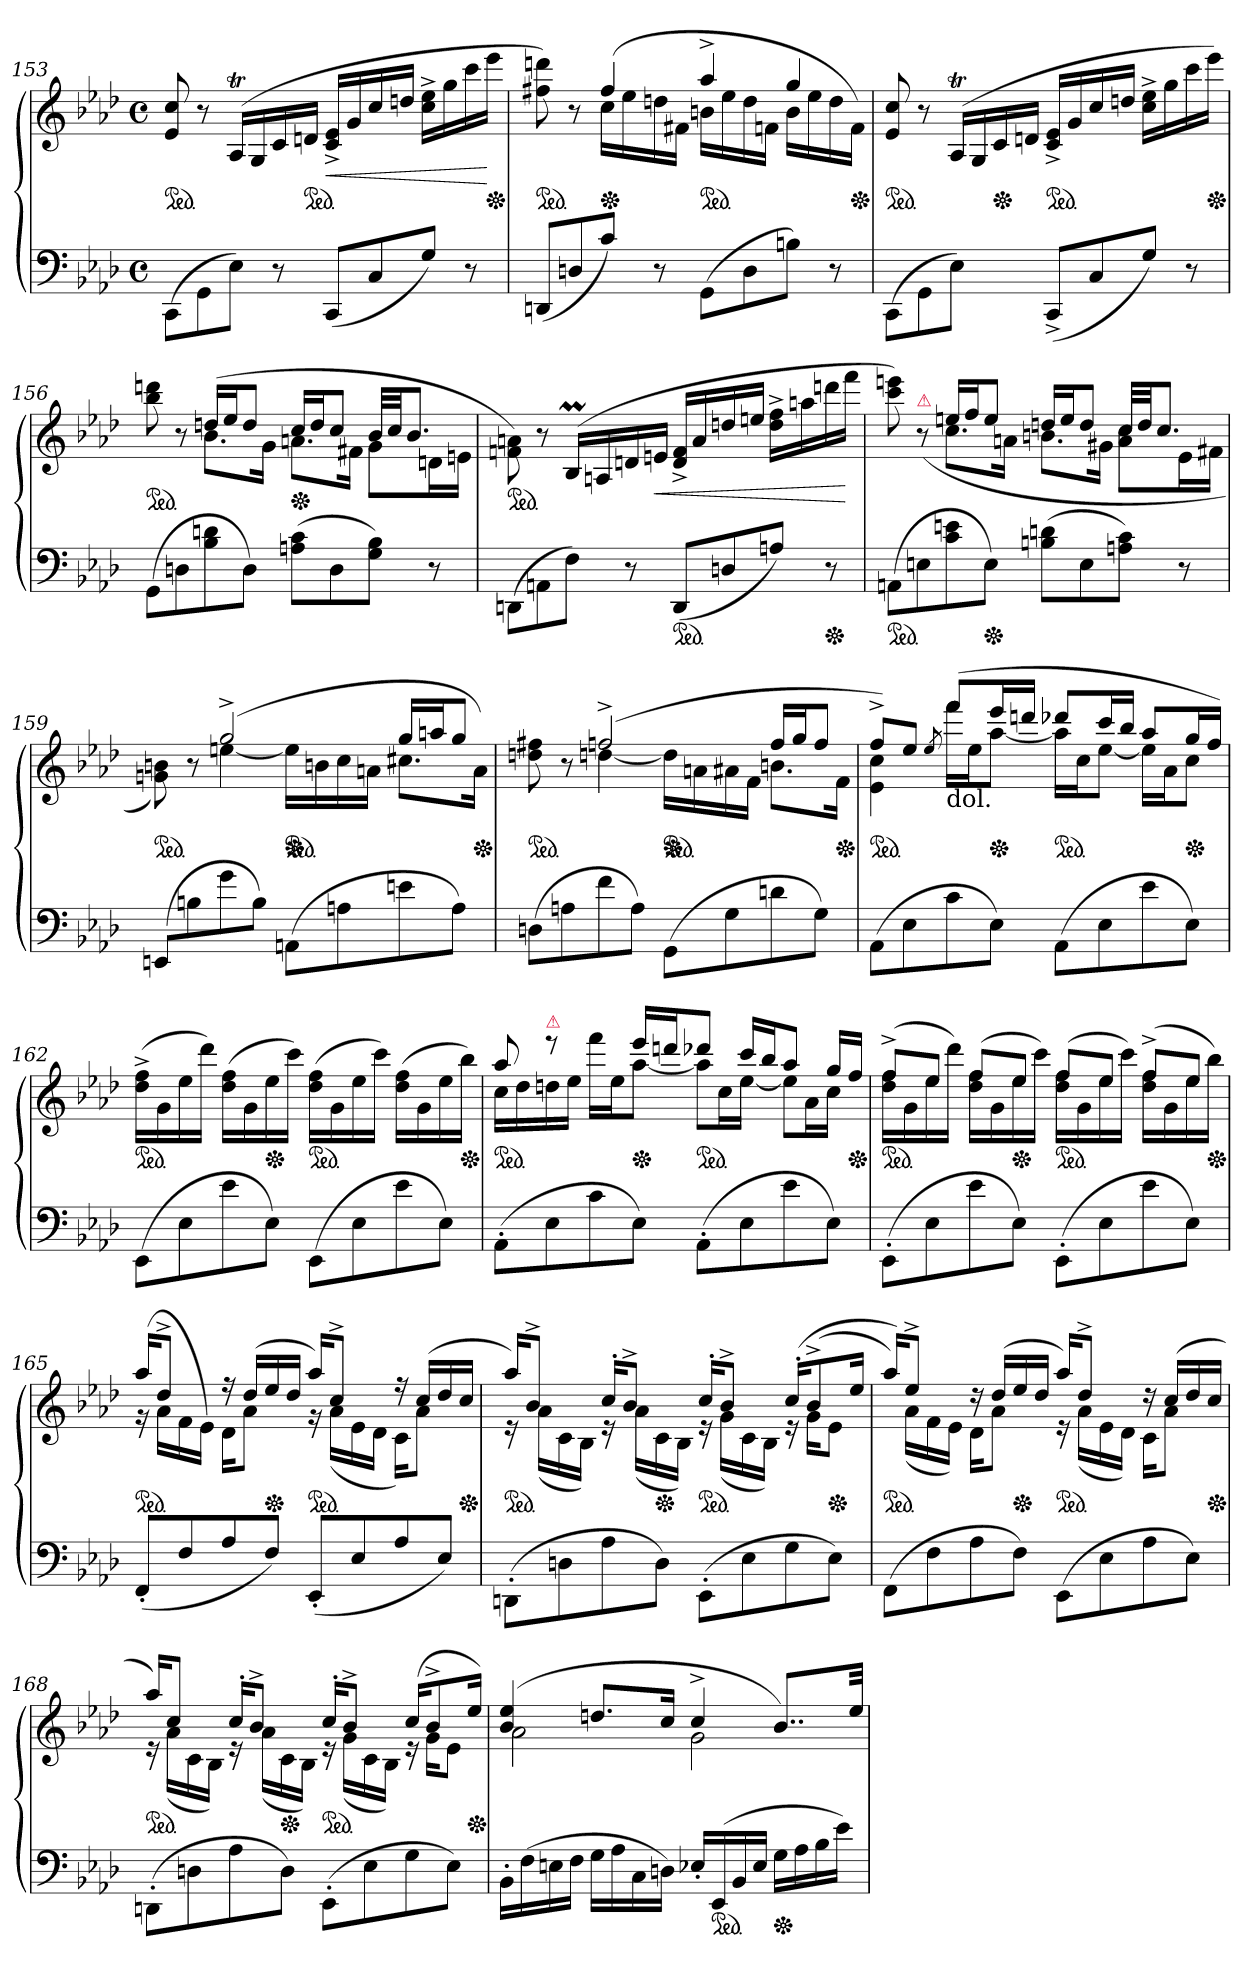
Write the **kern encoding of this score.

**kern	**kern	**dynam
*part1	*part1	*part1
*staff2	*staff1	*staff1/2
*clefF4	*clefG2	*
*k[b-e-a-d-]	*k[b-e-a-d-]	*
*f:	*f:	*
*M4/4	*M4/4	*
*met(c)	*met(c)	*
*	*ped	*
=153	=153	=153
(>8CC\L	8e- 8cc	.
8GG\	8r	.
8E-\J)	(>16A-T/LL	.
.	16G/	.
8r	16c/	.
*	*ped	*
.	16dn/JJ	.
!	!	!LO:HP:b
(<8CC/L	16c^< 16e-^<LL	<
.	16g	.
8C/	16cc	.
.	16ddnJJ	.
8G/J)	16cc^< 16ee-^<LL	.
.	16gg	.
8r	16ccc	.
*	*Xped	*
.	16eee-JJ	[
=154	=154	=154
*	*^	*
*	*ped	*	*
(<8DDn/L	4ryy	8ff#X 8dddn)	.
8Dn/	.	8r	.
*	*Xped	*	*
8c/J)	(>4ff#	16ccLL	.
.	.	16ee-	.
8r	.	16ddn	.
.	.	16f#XJJ	.
*	*ped	*	*
(>8GGL	4aa-^>	16bnLL	.
.	.	16ee-	.
8D	.	16dd	.
.	.	16fnJJ	.
8BnJ)	4gg	16bLL	.
.	.	16ee-	.
8r	.	16dd	.
*	*Xped	*	*
.	.	16fJJ)	.
*	*v	*v	*
=155	=155	=155
*	*ped	*
(>8CC\L	8e- 8cc	.
8GG\	8r	.
8E-\J)	(>16A-T/LL	.
.	16G/	.
*	*Xped	*
8ryy	16c/	.
.	16dn/JJ	.
*	*ped	*
(<8CC^>L	16c^> 16e-^>LL	.
.	16g	.
8C	16cc	.
.	16ddnJJ	.
8GJ)	16cc^< 16ee-^<LL	.
.	16gg	.
8r	16ccc	.
*	*Xped	*
.	16eee-JJ)	.
=156	=156	=156
*	*^	*
*	*ped	*	*
(>8GGL	4ryy	8bb- 8dddn	.
8Dn	.	8r	.
8B- 8dn	(>16ddnLL	8.b-L	.
.	16ee-J	.	.
8DJ)	8ddJ	.	.
.	.	16gJk	.
*	*Xped	*	*
(>8An 8cL	16ccLL	8.anL	.
.	16ddJ	.	.
8D	8ccJ	.	.
.	.	16f#XJk	.
8G 8B-J)	32b-LLL	8gL	.
.	32ccJJ	.	.
.	8.b-J	.	.
8r	.	16dnL	.
.	.	16enJJ	.
*	*v	*v	*
=157	=157	=157
*	*ped	*
(>8DDnL	8fn\ 8an\)	.
8AAn	8r	.
8F\J)	(>16B-M/LL	.
.	16An/	.
8r	16dn	.
!	!	!LO:HP:b
.	16enJJ	<
*ped	*	*
(<8DDL	16d^</ 16f^</LL	.
.	16a/	.
8Dn	16ddn/	.
.	16een/JJ	.
8AnJ)	16dd^< 16ff^<LL	.
.	16aan	.
*Xped	*	*
8r	16dddn	.
.	16fffJJ	[
=158	=158	=158
*	*^	*
*ped	*	*	*
(>8AAnL	4ryy	8ccc 8eeen)	.
!	!	!LO:TX:a:color=crimson:t=⚠	!
8En	.	(>8r	.
8c 8en	16eenLL	8.ccL	.
.	16ffJ	.	.
*Xped	*	*	*
8EJ)	8eeJ	.	.
.	.	16anJk	.
(>8Bn 8dnL	16ddnLL	8.bnL	.
.	16eeJ	.	.
8E	8ddJ	.	.
.	.	16g#XJk	.
8An 8cJ)	32ccLLL	8a 8ccL	.
.	32ddJJ	.	.
.	8.ccJ	.	.
8r	.	16e-L	.
.	.	16f#XJJ	.
=159	=159	=159	=159
*	*ped	*	*
(>8EEn/L	4ryy	8gn\ 8bn\)	.
8Bn\	.	8r	.
8g\	(>2gg^>	[4een	.
*	*Xped	*	*
8B\J)	.	.	.
*	*ped	*	*
(>8AAn/L	.	16eeLL]	.
.	.	16bn	.
8An\	.	16cc	.
.	.	16anJJ	.
8en\	16ggLL	8.cc#XL	.
.	16aanJ	.	.
8A\J)	8ggJ	.	.
*	*Xped	*	*
.	.	16aJk)	.
=160	=160	=160	=160
*	*ped	*	*
(>8DnL	4ryy	8ddn 8ff#X	.
8An	.	8r	.
8f	(>2ffn^>	[4ddn	.
*	*Xped	*	*
8AJ)	.	.	.
*	*ped	*	*
(>8GGL	.	16ddLL]	.
.	.	16an	.
8G	.	16a#X	.
.	.	16fJJ	.
8dn	16ffLL	8.bnL	.
.	16ggJ	.	.
8GJ)	8ffJ	.	.
*	*Xped	*	*
.	.	16fJk	.
=161	=161	=161	=161
*	*ped	*	*
(>8AA-L	8ff^>L)	4e- 4cc	.
8E-	8ee-J	.	.
.	8qee-/	.	.
!	!LO:TX:b:t=dol.	!	!
8c	(>8fffL	16fffLL	.
.	.	16ee-J	.
*	*Xped	*	*
8E-J)	16eee-L	[8aa-J	.
.	16dddnJJ	.	.
*	*ped	*	*
(>8AA-L	8ddd-XL	16aa-LL]	.
.	.	16ccJ	.
8E-	16cccL	[8ee-J	.
.	16bb-JJ	.	.
8e-	8aa-L	16ee-LL]	.
.	.	16a-J	.
*	*Xped	*	*
8E-J)	16ggL	8ccJ	.
.	16ffJJ)	.	.
*	*v	*v	*
=162	=162	=162
*	*ped	*
(>8EE-L	(>16dd-^> 16ff^>LL	.
.	16g	.
8E-	16ee-	.
.	16ddd-JJ)	.
8e-	(>16dd- 16ffLL	.
.	16g	.
*	*Xped	*
8E-J)	16ee-	.
.	16cccJJ)	.
*	*ped	*
(>8EE-L	(>16dd- 16ffLL	.
.	16g	.
8E-	16ee-	.
.	16cccJJ)	.
8e-	(>16dd- 16ffLL	.
.	16g	.
8E-J)	16ee-	.
*	*Xped	*
.	16bb-JJ)	.
=163	=163	=163
*	*^	*
*	*ped	*	*
(>8AA-'>L	8aa-	16ccLL	.
.	.	16dd-	.
!	!LO:TX:a:color=crimson:t=⚠	!	!
8E-	8reee	16ddn	.
.	.	16ee-JJ	.
8c	8ryy	16fffLL	.
.	.	16ee-J	.
*	*Xped	*	*
8E-J)	16eee-LL	[8aa-J	.
.	16dddnJ	.	.
!	!	!LO:N:vis=8	!
*	*ped	*	*
(>8AA-'>L	8ddd-XJ	16aa-L]	.
.	.	16ccL	.
!	!	!LO:N:vis=16	!
8E-	16cccLL	[8ee-JJ	.
.	16bb-J	.	.
!	!	!LO:N:vis=8	!
8e-	8aa-J	16ee-L]	.
.	.	16a-L	.
!	!	!LO:N:vis=16	!
8E-J)	16ggLL	8ccJJ	.
*	*Xped	*	*
.	16ffJJ	.	.
=164	=164	=164	=164
*	*ped	*	*
(>8EE-'>L	(>8ff^>L	16dd- 16ffLL	.
.	.	16g	.
8E-	8ee-J	16ee-	.
.	.	16ddd-JJ)	.
8e-	(>8ffL	16dd- 16ffLL	.
.	.	16g	.
*	*Xped	*	*
8E-J)	8ee-J	16ee-	.
.	.	16cccJJ)	.
*	*ped	*	*
(>8EE-'>L	(>8ffL	16dd- 16ffLL	.
.	.	16g	.
8E-	8ee-J	16ee-	.
.	.	16cccJJ)	.
8e-	(>8ff^>L	16dd- 16ffLL	.
.	.	16g	.
8E-J)	8ee-J	16ee-	.
*	*Xped	*	*
.	.	16bb-JJ)	.
=165	=165	=165	=165
*	*ped	*	*
(>8FF'>L	(>16aa-KL	16r	.
.	8dd-^>J	16a-LL	.
8F	.	16f	.
.	16ryy	16e-JJ)	.
8A-	16r	16d-KL	.
.	(>16dd-LL	8a-J	.
*	*Xped	*	*
8FJ)	16ee-	.	.
.	16dd-JJ	16ryy	.
*	*ped	*	*
(>8EE-'>L	16aa-KL)	16r	.
.	8cc^>J	(>16a-LL	.
8E-	.	16e-	.
.	16ryy	16d-JJ	.
8A-	16r	16cKL)	.
.	(<16ccLL	8a-J	.
8E-J)	16dd-	.	.
*	*Xped	*	*
.	16ccJJ	16ryy	.
=166	=166	=166	=166
*	*ped	*	*
(>8DDn'\L	16aa-KL)	16re	.
.	8b-^>J	(>16a-LL	.
8Dn\	.	16c	.
.	16ryy	16B-JJ)	.
8A-	16cc'>KL	16re	.
.	8b-^>J	(>16a-LL	.
*	*Xped	*	*
8DJ)	.	16c	.
.	16ryy	16B-JJ)	.
*	*ped	*	*
(>8EE-'\L	16cc'>KL	16re	.
.	8b-^>J	(>16gLL	.
8E-\	.	16c	.
.	16ryy	16B-JJ)	.
8G	(>16cc'>KL	16re	.
.	(<8b-^>	16gKL	.
*	*Xped	*	*
8E-J)	.	8e-J	.
.	16ee-Jk	.	.
=167	=167	=167	=167
*	*ped	*	*
(>8FF/L	16aa-KL))	16ryy	.
.	8ee-^>J	(>16a-LL	.
8F\	.	16f	.
.	16ryy	16e-JJ)	.
8A-\	16rdd	16d-KL	.
.	(<16dd-LL	8a-J	.
*	*Xped	*	*
8F\J)	16ee-	.	.
.	16dd-JJ	16ryy	.
*	*ped	*	*
(>8EE-/L	16aa-KL)	16re	.
.	8dd-^>J	(>16a-LL	.
8E-\	.	16e-	.
.	16ryy	16d-JJ)	.
8A-\	16rdd	16cKL	.
.	(<16ccLL	8a-J	.
8E-\J)	16dd-	.	.
*	*Xped	*	*
.	16ccJJ	16ryy	.
=168	=168	=168	=168
*	*ped	*	*
(>8DDn'>\L	16aa-KL)	16re	.
.	8ccJ	(>16a-LL	.
8Dn\	.	16c	.
.	16ryy	16B-JJ)	.
8A-\	16cc'>KL	16re	.
.	8b-^>J	(>16a-LL	.
*	*Xped	*	*
8D\J)	.	16c	.
.	16ryy	16B-JJ)	.
*	*ped	*	*
(>8EE-'>\L	16cc'>KL	16re	.
.	8b-^>J	(>16gLL	.
8E-\	.	16c	.
.	16ryy	16B-JJ)	.
8G\	(>16ccKL	16re	.
.	8b-^>	16gKL	.
8E-\J)	.	8e-J	.
*	*Xped	*	*
.	16ee-Jk)	.	.
=169	=169	=169	=169
16BB-'>LL	(>4b- 4ee-	2a-	.
(>16F	.	.	.
16En	.	.	.
16FJJ	.	.	.
16GLL	8.ddnL	.	.
16A-	.	.	.
16C	.	.	.
16DnJJ)	16ccJk	.	.
16E-X'>LL	4cc^>	2g	.
*ped	*	*	*
(>16EE-	.	.	.
16BB-	.	.	.
16E-JJ	.	.	.
*Xped	*	*	*
16GLL	8..b-L)	.	.
16A-	.	.	.
16B-	.	.	.
16e-JJ)	.	.	.
.	32ee-Jkk	.	.
*	*v	*v	*
=	=	=
*-	*-	*-
